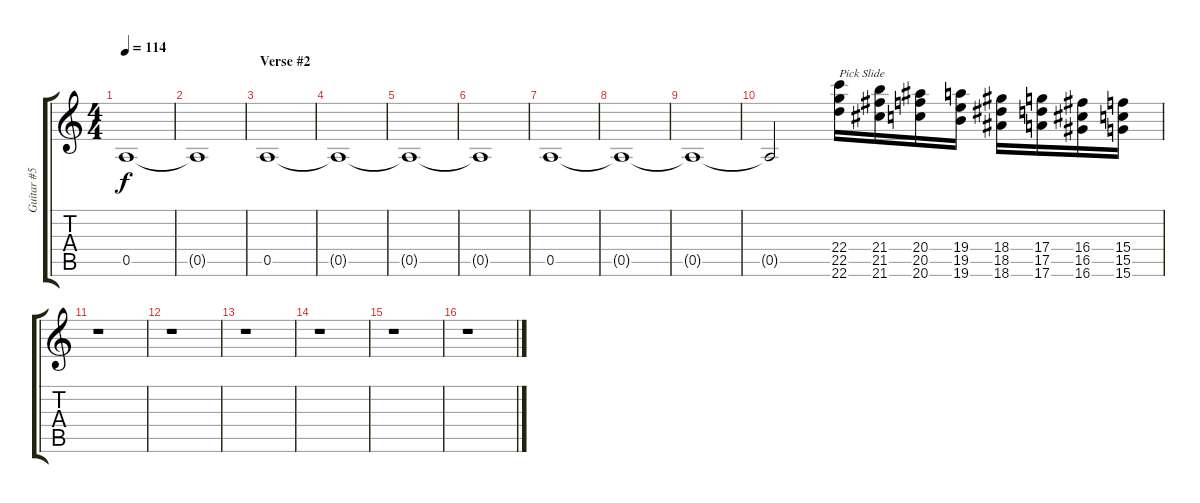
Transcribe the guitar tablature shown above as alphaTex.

\track ("Guitar #5 - Overdub" "Guitar #5 ") {instrument distortionguitar}
\staff {score tabs}
\tuning (E4 B3 G3 D3 A2 E2) {hide}
\ts (4 4)
\tempo 114
\clef g2
\ks c
0.5{t}.1{dy f} |
0.5{t}.1 |
\section ("" "Verse #2")
0.5.1 |
0.5{t}.1 |
0.5{t}.1 |
0.5{t}.1 |
0.5.1 |
0.5{t}.1 |
0.5{t}.1 |
0.5{t}.2 (22.4 22.5 22.6).16{txt "Pick Slide" instrument guitarfretnoise} (21.4 21.5 21.6).16 (20.4 20.5 20.6).16 (19.4 19.5 19.6).16 (18.4 18.5 18.6).16 (17.4 17.5 17.6).16 (16.4 16.5 16.6).16 (15.4 15.5 15.6).16 |
r.1{instrument distortionguitar} |
r.1 |
r.1 |
r.1 |
r.1 |
r.1
